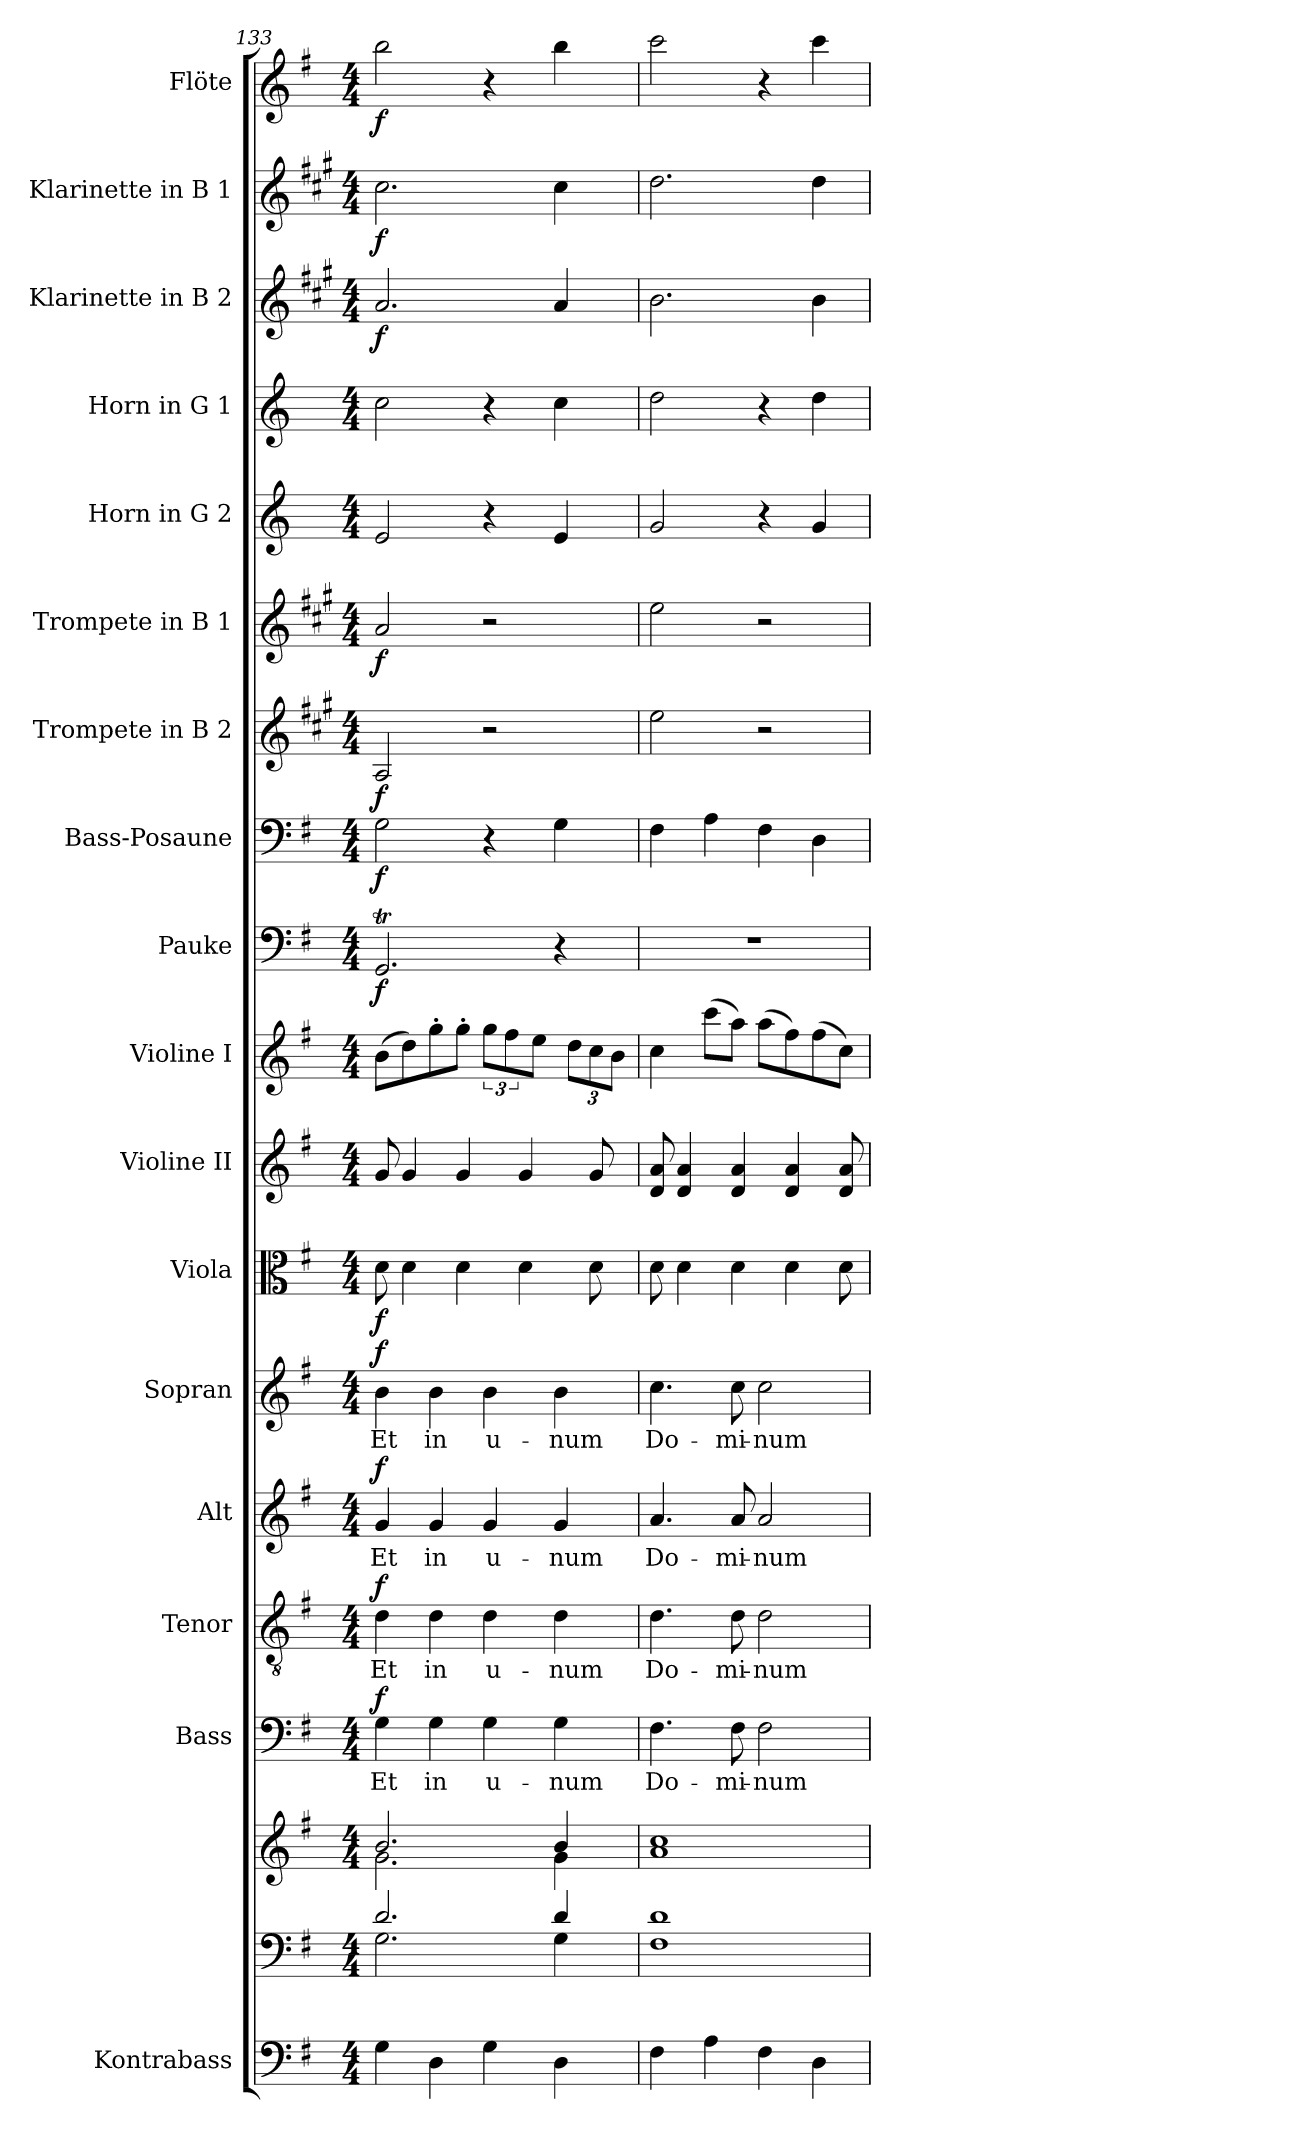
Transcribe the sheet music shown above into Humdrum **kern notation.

**kern	**kern	**kern	**kern	**text	**dynam	**kern	**text	**dynam	**kern	**text	**dynam	**kern	**text	**dynam	**kern	**dynam	**kern	**kern	**kern	**dynam	**kern	**dynam	**kern	**dynam	**kern	**dynam	**kern	**kern	**kern	**dynam	**kern	**dynam	**kern	**dynam
*part18	*part17	*part17	*part16	*part16	*part16	*part15	*part15	*part15	*part14	*part14	*part14	*part13	*part13	*part13	*part12	*part12	*part11	*part10	*part9	*part9	*part8	*part8	*part7	*part7	*part6	*part6	*part5	*part4	*part3	*part3	*part2	*part2	*part1	*part1
*staff19	*staff18	*staff17	*staff16	*staff16	*staff16	*staff15	*staff15	*staff15	*staff14	*staff14	*staff14	*staff13	*staff13	*staff13	*staff12	*staff12	*staff11	*staff10	*staff9	*staff9	*staff8	*staff8	*staff7	*staff7	*staff6	*staff6	*staff5	*staff4	*staff3	*staff3	*staff2	*staff2	*staff1	*staff1
*I"Kontrabass	*	*	*I"Bass	*	*	*I"Tenor	*	*	*I"Alt	*	*	*I"Sopran	*	*	*I"Viola	*	*I"Violine II	*I"Violine I	*I"Pauke	*	*I"Bass-Posaune	*	*I"Trompete in B 2	*	*I"Trompete in B 1	*	*I"Horn in G 2	*I"Horn in G 1	*I"Klarinette in B 2	*	*I"Klarinette in B 1	*	*I"Flöte	*
*I'Kb.	*	*	*I'B	*	*	*I'T	*	*	*I'A	*	*	*I'S	*	*	*I'Vla.	*	*I'Vl. II	*I'Vl. I	*I'Pk.	*	*I'B. Pos.	*	*	*	*	*	*I'Hrn. 2	*I'Hrn. 1	*	*	*	*	*I'Fl.	*
*clefF4	*clefF4	*clefG2	*clefF4	*	*	*clefGv2	*	*	*clefG2	*	*	*clefG2	*	*	*clefC3	*	*clefG2	*clefG2	*clefF4	*	*clefF4	*	*clefG2	*	*clefG2	*	*clefG2	*clefG2	*clefG2	*	*clefG2	*	*clefG2	*
*ITrd7c12	*	*	*	*	*	*	*	*	*	*	*	*	*	*	*	*	*	*	*	*	*	*	*ITrd1c2	*	*ITrd1c2	*	*ITrd3c5	*ITrd3c5	*ITrd1c2	*	*ITrd1c2	*	*	*
*k[f#]	*k[f#]	*k[f#]	*k[f#]	*	*	*k[f#]	*	*	*k[f#]	*	*	*k[f#]	*	*	*k[f#]	*	*k[f#]	*k[f#]	*k[f#]	*	*k[f#]	*	*k[f#]	*	*k[f#]	*	*k[f#]	*k[f#]	*k[f#]	*	*k[f#]	*	*k[f#]	*
*G:	*G:	*G:	*G:	*	*	*G:	*	*	*G:	*	*	*G:	*	*	*G:	*	*G:	*G:	*G:	*	*G:	*	*G:	*	*G:	*	*G:	*G:	*G:	*	*G:	*	*G:	*
*M4/4	*M4/4	*M4/4	*M4/4	*	*	*M4/4	*	*	*M4/4	*	*	*M4/4	*	*	*M4/4	*	*M4/4	*M4/4	*M4/4	*	*M4/4	*	*M4/4	*	*M4/4	*	*M4/4	*M4/4	*M4/4	*	*M4/4	*	*M4/4	*
=133	=133	=133	=133	=133	=133	=133	=133	=133	=133	=133	=133	=133	=133	=133	=133	=133	=133	=133	=133	=133	=133	=133	=133	=133	=133	=133	=133	=133	=133	=133	=133	=133	=133	=133
*	*^	*^	*	*	*	*	*	*	*	*	*	*	*	*	*	*	*	*	*	*	*	*	*	*	*	*	*	*	*	*	*	*	*	*
!	!	!	!	!	!	!LO:LY:b	!LO:DY:a	!	!LO:LY:b	!LO:DY:a	!	!LO:LY:b	!LO:DY:a	!	!LO:LY:b	!LO:DY:a	!	!LO:DY:b	!	!	!	!LO:DY:b	!	!LO:DY:b	!	!LO:DY:b	!	!LO:DY:b	!	!	!	!LO:DY:b	!	!LO:DY:b	!	!LO:DY:b
4GG\	2.d/	2.G\	2.b/	2.g\	4G\	Et	f	4d\	Et	f	4g/	Et	f	4b\	Et	f	8d\	f	8g/	(>8b\L	2.GGT/	f	2G\	f	2G/	f	2g/	f	2B/	2g\	2.g/	f	2.b\	f	2bb\	f
.	.	.	.	.	.	.	.	.	.	.	.	.	.	.	.	.	4d\	.	4g/	8dd\)	.	.	.	.	.	.	.	.	.	.	.	.	.	.	.	.
!	!	!	!	!	!	!LO:LY:b	!	!	!LO:LY:b	!	!	!LO:LY:b	!	!	!LO:LY:b	!	!	!	!	!	!	!	!	!	!	!	!	!	!	!	!	!	!	!	!	!
4DD\	.	.	.	.	4G\	in	.	4d\	in	.	4g/	in	.	4b\	in	.	.	.	.	8gg'>\	.	.	.	.	.	.	.	.	.	.	.	.	.	.	.	.
.	.	.	.	.	.	.	.	.	.	.	.	.	.	.	.	.	4d\	.	4g/	8gg'>\J	.	.	.	.	.	.	.	.	.	.	.	.	.	.	.	.
!	!	!	!	!	!	!LO:LY:b	!	!	!LO:LY:b	!	!	!LO:LY:b	!	!	!LO:LY:b	!	!	!	!	!	!	!	!	!	!	!	!	!	!	!	!	!	!	!	!	!
4GG\	.	.	.	.	4G\	u-	.	4d\	u-	.	4g/	u-	.	4b\	u-	.	.	.	.	12gg\L	.	.	4r	.	2r	.	2r	.	4r	4r	.	.	.	.	4r	.
.	.	.	.	.	.	.	.	.	.	.	.	.	.	.	.	.	.	.	.	12ff#\	.	.	.	.	.	.	.	.	.	.	.	.	.	.	.	.
.	.	.	.	.	.	.	.	.	.	.	.	.	.	.	.	.	4d\	.	4g/	.	.	.	.	.	.	.	.	.	.	.	.	.	.	.	.	.
.	.	.	.	.	.	.	.	.	.	.	.	.	.	.	.	.	.	.	.	8ee\J	.	.	.	.	.	.	.	.	.	.	.	.	.	.	.	.
!	!	!	!	!	!	!LO:LY:b	!	!	!LO:LY:b	!	!	!LO:LY:b	!	!	!LO:LY:b	!	!	!	!	!	!	!	!	!	!	!	!	!	!	!	!	!	!	!	!	!
4DD\	4d/	4G\	4b/	4g\	4G\	-num	.	4d\	-num	.	4g/	-num	.	4b\	-num	.	.	.	.	.	4r	.	4G\	.	.	.	.	.	4B/	4g\	4g/	.	4b\	.	4bb\	.
.	.	.	.	.	.	.	.	.	.	.	.	.	.	.	.	.	.	.	.	12dd\L	.	.	.	.	.	.	.	.	.	.	.	.	.	.	.	.
.	.	.	.	.	.	.	.	.	.	.	.	.	.	.	.	.	8d\	.	8g/	12cc\	.	.	.	.	.	.	.	.	.	.	.	.	.	.	.	.
.	.	.	.	.	.	.	.	.	.	.	.	.	.	.	.	.	.	.	.	12b\J	.	.	.	.	.	.	.	.	.	.	.	.	.	.	.	.
24ryy	24ryy	24ryy	24ryy	24ryy	24ryy	.	.	24ryy	.	.	24ryy	.	.	24ryy	.	.	24ryy	.	24ryy	.	24ryy	.	24ryy	.	24ryy	.	24ryy	.	24ryy	24ryy	24ryy	.	24ryy	.	24ryy	.
=134	=134	=134	=134	=134	=134	=134	=134	=134	=134	=134	=134	=134	=134	=134	=134	=134	=134	=134	=134	=134	=134	=134	=134	=134	=134	=134	=134	=134	=134	=134	=134	=134	=134	=134	=134	=134
!	!	!	!	!	!	!LO:LY:b	!	!	!LO:LY:b	!	!	!LO:LY:b	!	!	!LO:LY:b	!	!	!	!	!	!	!	!	!	!	!	!	!	!	!	!	!	!	!	!	!
4FF#\	1d	1F#	1cc	1a	4.F#\	Do-	.	4.d\	Do-	.	4.a/	Do-	.	4.cc\	Do-	.	8d\	.	8d/ 8a/	4cc\	1r	.	4F#\	.	2dd\	.	2dd\	.	2d/	2a\	2.a\	.	2.cc\	.	2ccc\	.
.	.	.	.	.	.	.	.	.	.	.	.	.	.	.	.	.	4d\	.	4d/ 4a/	.	.	.	.	.	.	.	.	.	.	.	.	.	.	.	.	.
4AA\	.	.	.	.	.	.	.	.	.	.	.	.	.	.	.	.	.	.	.	(>8ccc\L	.	.	4A\	.	.	.	.	.	.	.	.	.	.	.	.	.
!	!	!	!	!	!	!LO:LY:b	!	!	!LO:LY:b	!	!	!LO:LY:b	!	!	!LO:LY:b	!	!	!	!	!	!	!	!	!	!	!	!	!	!	!	!	!	!	!	!	!
.	.	.	.	.	8F#\	-mi-	.	8d\	-mi-	.	8a/	-mi-	.	8cc\	-mi-	.	4d\	.	4d/ 4a/	8aa\J)	.	.	.	.	.	.	.	.	.	.	.	.	.	.	.	.
!	!	!	!	!	!	!LO:LY:b	!	!	!LO:LY:b	!	!	!LO:LY:b	!	!	!LO:LY:b	!	!	!	!	!	!	!	!	!	!	!	!	!	!	!	!	!	!	!	!	!
4FF#\	.	.	.	.	2F#\	-num	.	2d\	-num	.	2a/	-num	.	2cc\	-num	.	.	.	.	(>8aa\L	.	.	4F#\	.	2r	.	2r	.	4r	4r	.	.	.	.	4r	.
.	.	.	.	.	.	.	.	.	.	.	.	.	.	.	.	.	4d\	.	4d/ 4a/	8ff#\)	.	.	.	.	.	.	.	.	.	.	.	.	.	.	.	.
4DD\	.	.	.	.	.	.	.	.	.	.	.	.	.	.	.	.	.	.	.	(>8ff#\	.	.	4D\	.	.	.	.	.	4d/	4a\	4a\	.	4cc\	.	4ccc\	.
.	.	.	.	.	.	.	.	.	.	.	.	.	.	.	.	.	8d\	.	8d/ 8a/	8cc\J)	.	.	.	.	.	.	.	.	.	.	.	.	.	.	.	.
*	*v	*v	*	*	*	*	*	*	*	*	*	*	*	*	*	*	*	*	*	*	*	*	*	*	*	*	*	*	*	*	*	*	*	*	*	*
*	*	*v	*v	*	*	*	*	*	*	*	*	*	*	*	*	*	*	*	*	*	*	*	*	*	*	*	*	*	*	*	*	*	*	*	*
=	=	=	=	=	=	=	=	=	=	=	=	=	=	=	=	=	=	=	=	=	=	=	=	=	=	=	=	=	=	=	=	=	=	=
*-	*-	*-	*-	*-	*-	*-	*-	*-	*-	*-	*-	*-	*-	*-	*-	*-	*-	*-	*-	*-	*-	*-	*-	*-	*-	*-	*-	*-	*-	*-	*-	*-	*-	*-
